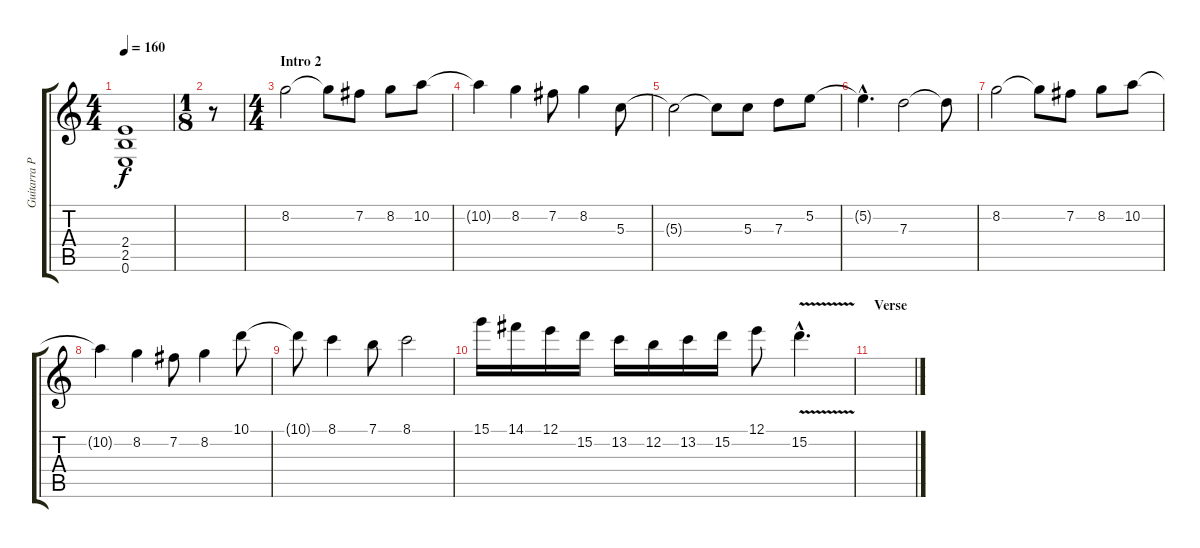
\track ("Guitarra Principal" "Guitarra P") {instrument overdrivenguitar}
\staff {score tabs}
\tuning (E4 B3 G3 D3 A2 E2) {hide}
\ts (4 4)
\tempo 160
\clef g2
\ks c
(2.4{t} 2.5{t} 0.6{t}).1{dy f} |
\ts (1 8)
r.8 |
\ts (4 4)
\section ("" "Intro 2")
8.2.2{volume 16} 8.2{t}.8 7.2.8 8.2.8 10.2.8 |
10.2{t}.4 8.2.4 7.2.8 8.2.4 5.3.8 |
5.3{t}.2 5.3{t}.8 5.3.8 7.3.8 5.2.8 |
5.2{hac t}.4{d} 7.3.2 7.3{t}.8 |
8.2.2{volume 16} 8.2{t}.8 7.2.8 8.2.8 10.2.8 |
10.2{t}.4 8.2.4 7.2.8 8.2.4 10.1.8 |
10.1{t}.8 8.1.4 7.1.8 8.1.2 |
15.1.16 14.1.16 12.1.16 15.2.16 13.2.16 12.2.16 13.2.16 15.2.16 12.1.8 15.2{v hac}.4{d} |
\section ("" "Verse")
